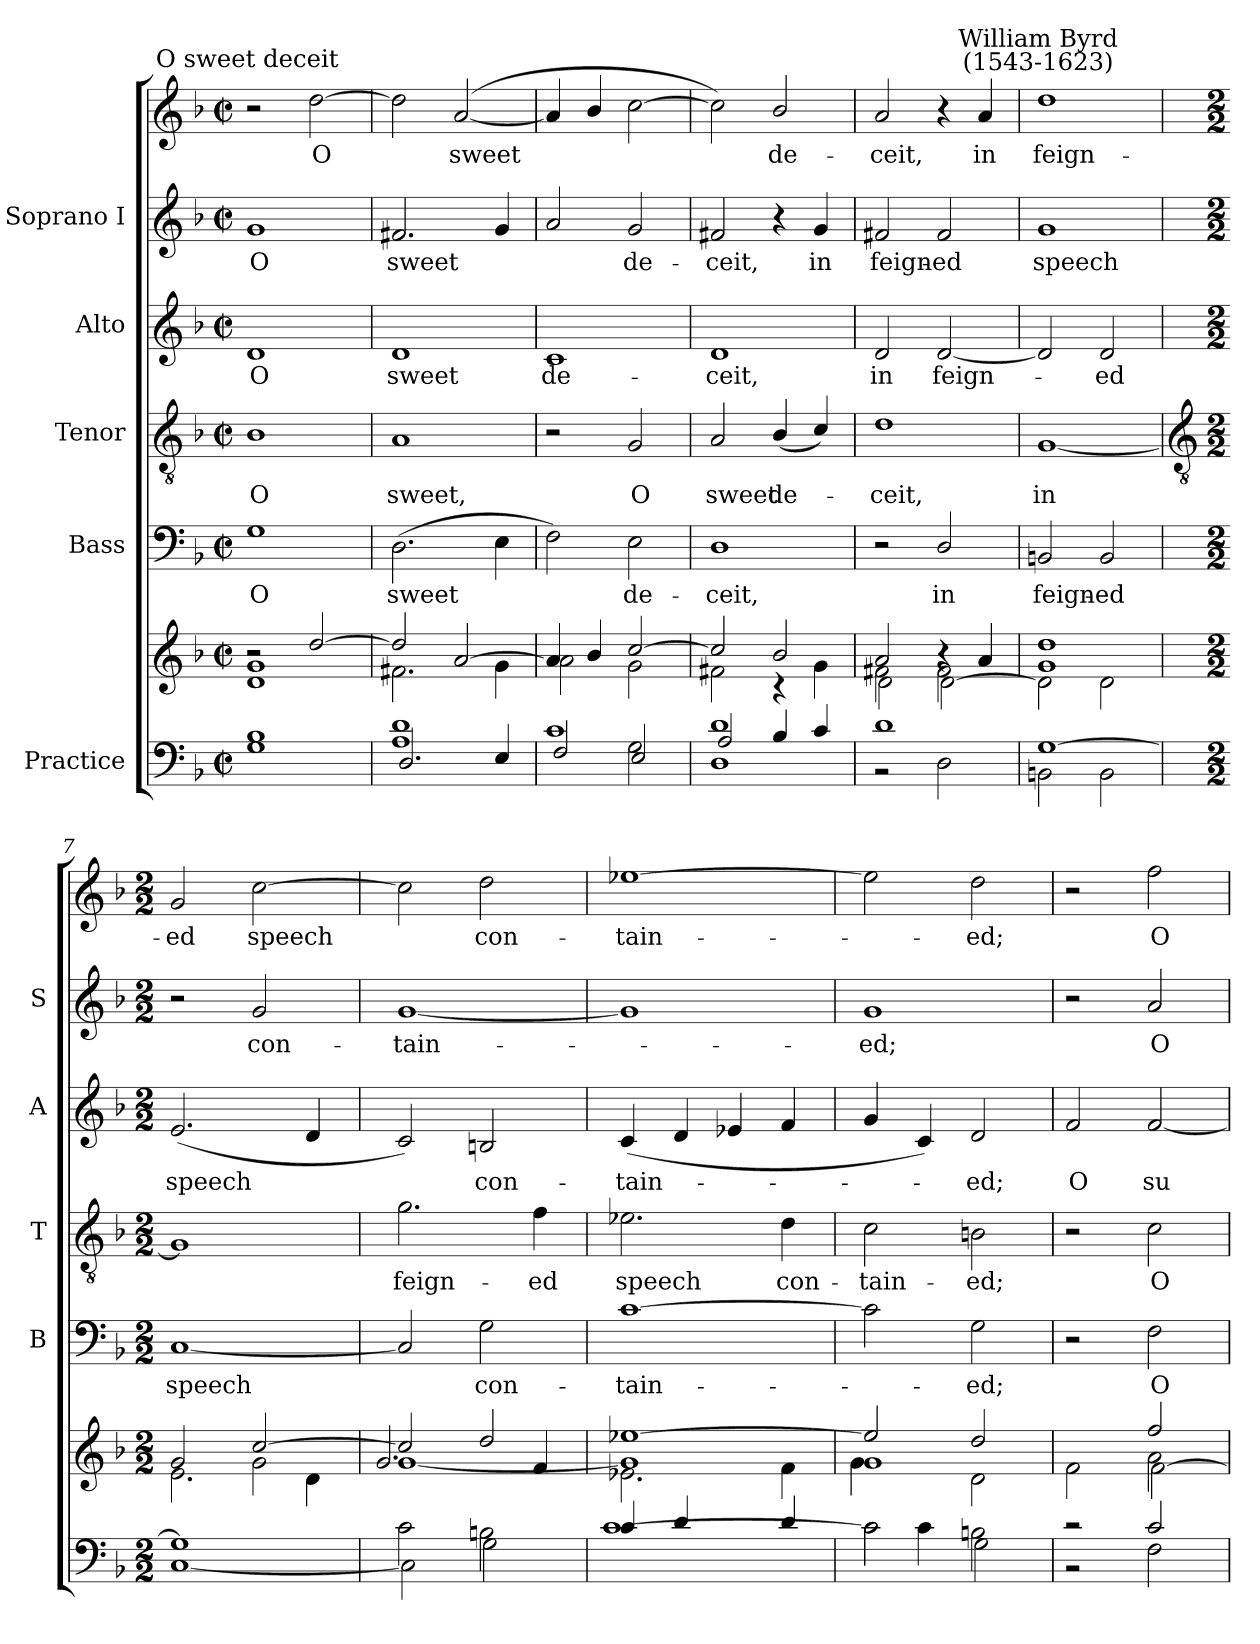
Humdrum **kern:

**kern	**kern	**kern	**text	**kern	**text	**kern	**text	**kern	**text	**kern	**text
*part5	*part5	*part4	*part4	*part3	*part3	*part2	*part2	*part1	*part1	*part1	*part1
*staff7	*staff6	*staff5	*staff5	*staff4	*staff4	*staff3	*staff3	*staff2	*staff2	*staff1	*staff1
*I"Practice	*	*I"Bass	*	*I"Tenor	*	*I"Alto	*	*I"Soprano I	*	*	*
*	*	*I'B	*	*I'T	*	*I'A	*	*I'S	*	*	*
*clefF4	*clefG2	*clefF4	*	*clefGv2	*	*clefG2	*	*clefG2	*	*clefG2	*
*k[b-]	*k[b-]	*k[b-]	*	*k[b-]	*	*k[b-]	*	*k[b-]	*	*k[b-]	*
*F:	*F:	*F:	*	*F:	*	*F:	*	*F:	*	*F:	*
*M2/2	*M2/2	*M2/2	*	*M2/2	*	*M2/2	*	*M2/2	*	*M2/2	*
*met(c|)	*met(c|)	*met(c|)	*	*met(c|)	*	*met(c|)	*	*met(c|)	*	*met(c|)	*
=1	=1	=1	=1	=1	=1	=1	=1	=1	=1	=1	=1
*^	*^	*	*	*	*	*	*	*	*	*	*
*	*	*	*^	*	*	*	*	*	*	*	*	*	*
!	!	!	!	!	!	!	!	!	!	!	!	!	!LO:TX:a:cj:t=O sweet deceit	!
!	!	!	!	!	!	!LO:LY:b	!	!LO:LY:b	!	!LO:LY:b	!	!LO:LY:b	!	!
1B-	1G	2r	1g	1d\	1G	O	1B-	O	1d	O	1g	O	2r	.
!	!	!	!	!	!	!	!	!	!	!	!	!	!	!LO:LY:b
.	.	[2dd/	.	.	.	.	.	.	.	.	.	.	[2dd	O
*	*	*	*v	*v	*	*	*	*	*	*	*	*	*	*
=2	=2	=2	=2	=2	=2	=2	=2	=2	=2	=2	=2	=2	=2
*	*^	*	*	*	*	*	*	*	*	*	*	*	*
!	!	!	!	!	!	!LO:LY:b	!	!LO:LY:b	!	!LO:LY:b	!	!LO:LY:b	!	!
1d\	1A	2.D	2dd/]	2.f#X\	(>2.D	sweet	1A	sweet,	1d	sweet	2.f#X	sweet	2dd]	.
!	!	!	!	!	!	!	!	!	!	!	!	!	!	!LO:LY:b
.	.	.	[2a/	.	.	.	.	.	.	.	.	.	(<[2a	sweet
.	.	4E	.	4g\	4E	.	.	.	.	.	4g	.	.	.
=3	=3	=3	=3	=3	=3	=3	=3	=3	=3	=3	=3	=3	=3	=3
!	!	!	!	!	!	!	!	!	!	!LO:LY:b	!	!	!	!
1c\	2ryy	2F	4a/]	2a\	2F)	.	2r	.	1c	de-	2a	.	4a]	.
.	.	.	4b-/	.	.	.	.	.	.	.	.	.	4b-/	.
!	!	!	!	!	!	!LO:LY:b	!	!LO:LY:b	!	!	!	!LO:LY:b	!	!
.	2G	2E	[2cc/	2g	2E	de-	2G	O	.	.	2g	de-	[2cc	.
=4	=4	=4	=4	=4	=4	=4	=4	=4	=4	=4	=4	=4	=4	=4
!	!	!	!	!	!	!LO:LY:b	!	!LO:LY:b	!	!LO:LY:b	!	!LO:LY:b	!	!
1d\	2A/	1D	2cc/]	2f#X	1D	-ceit,	2A	sweet	1d	-ceit,	2f#X	-ceit,	2cc])	.
!	!	!	!	!	!	!	!	!LO:LY:b	!	!	!	!	!	!LO:LY:b
.	4B-/	.	2b-/	4r	.	.	(<4B-/	de-	.	.	4r	.	2b-/	-de-
!	!	!	!	!	!	!	!	!	!	!	!	!LO:LY:b	!	!
.	4c/	.	.	4g\	.	.	4c/)	.	.	.	4g	in	.	.
*	*v	*v	*	*	*	*	*	*	*	*	*	*	*	*
=5	=5	=5	=5	=5	=5	=5	=5	=5	=5	=5	=5	=5	=5
*	*	*	*^	*	*	*	*	*	*	*	*	*	*
!	!	!	!	!	!	!	!	!LO:LY:b	!	!LO:LY:b	!	!LO:LY:b	!	!LO:LY:b
1d	2r	2a/	2f#X	2d\	2r	.	1d	ceit,	2d	in	2f#X	feign-	2a	ceit,
!	!	!	!	!	!	!LO:LY:b	!	!	!	!LO:LY:b	!	!LO:LY:b	!	!
.	2D\	4r	2f#\	[2d\	2D/	in	.	.	[2d	feign-	2f#	-ed	4r	.
!	!	!	!	!	!	!	!	!	!	!	!	!	!	!LO:LY:b
.	.	4a/	.	.	.	.	.	.	.	.	.	.	4a	in
=6	=6	=6	=6	=6	=6	=6	=6	=6	=6	=6	=6	=6	=6	=6
!	!	!	!	!	!	!	!	!	!	!	!	!	!LO:TX:a:cj:t=William Byrd\n(1543-1623)	!
!	!	!	!	!	!	!LO:LY:b	!	!LO:LY:b	!	!	!	!LO:LY:b	!	!LO:LY:b
[1G	2BBn\	1dd/	1g\	2d\]	2BBn	feign-	[1G	in	2d]	.	1g	-speech	1dd	feign-
!	!	!	!	!	!	!LO:LY:b	!	!	!	!LO:LY:b	!	!	!	!
.	2BB\	.	.	2d\	2BB	-ed	.	.	2d	ed	.	.	.	.
!!LO:LB:g=z
=7	=7	=7	=7	=7	=7	=7	=7	=7	=7	=7	=7	=7	=7	=7
*	*	*	*	*	*	*	*clefGv2	*	*	*	*	*	*	*
*M2/2	*	*M2/2	*	*	*M2/2	*	*M2/2	*	*M2/2	*	*M2/2	*	*M2/2	*
!	!	!	!	!	!	!LO:LY:b	!	!	!	!LO:LY:b	!	!	!	!LO:LY:b
1G]	[1C\	2g	2ryy	2.e\	[1C	speech	1G]	.	(<2.e	speech	2r	.	2g	ed
!	!	!	!	!	!	!	!	!	!	!	!	!LO:LY:b	!	!LO:LY:b
.	.	[2cc/	2g	.	.	.	.	.	.	.	2g	con-	[2cc	speech
.	.	.	.	4d\	.	.	.	.	4d	.	.	.	.	.
=8	=8	=8	=8	=8	=8	=8	=8	=8	=8	=8	=8	=8	=8	=8
!	!	!	!	!	!	!	!	!LO:LY:b	!	!	!	!LO:LY:b	!	!
2c\	2C\]	2cc]	[1g	2.g	2C]	.	2.g	feign-	2c)	.	[1g	-tain-	2cc]	.
!	!	!	!	!	!	!LO:LY:b	!	!	!	!LO:LY:b	!	!	!	!LO:LY:b
2Bn\	2G\	2dd	.	.	2G	con-	.	.	2Bn	con-	.	.	2dd	-con-
!	!	!	!	!	!	!	!	!LO:LY:b	!	!	!	!	!	!
.	.	.	.	4f	.	.	4f	-ed	.	.	.	.	.	.
=9	=9	=9	=9	=9	=9	=9	=9	=9	=9	=9	=9	=9	=9	=9
*	*^	*	*	*^	*	*	*	*	*	*	*	*	*	*
!	!	!	!	!	!	!	!	!LO:LY:b	!	!LO:LY:b	!	!LO:LY:b	!	!	!	!LO:LY:b
4c/	2.ryy	[1c\	[1ee-X	1g]	2ryy	2.e-X\	[1c	-tain-	2.e-X	speech	(<4c	-tain-	1g]	.	[1ee-X	tain-
4d/	.	.	.	.	.	.	.	.	.	.	4d	.	.	.	.	.
2ryy	.	.	.	.	4e-X\yy	.	.	.	.	.	4e-X	.	.	.	.	.
!	!	!	!	!	!	!	!	!	!	!LO:LY:b	!	!	!	!	!	!
.	4d/	.	.	.	4f\	4ryy	.	.	4d	con-	4f	.	.	.	.	.
=10	=10	=10	=10	=10	=10	=10	=10	=10	=10	=10	=10	=10	=10	=10	=10	=10
!	!	!	!	!	!	!	!	!	!	!LO:LY:b	!	!	!	!LO:LY:b	!	!
*	*	*	*	*	*v	*v	*	*	*	*	*	*	*	*	*	*
4ryy	2c	2c\]	2ee-/]	1g	4g\	2c]	.	2c	-tain-	4g	.	1g	ed;	2ee-]	.
4c\	.	.	.	.	4ryy	.	.	.	.	4c)	.	.	.	.	.
!	!	!	!	!	!	!	!LO:LY:b	!	!LO:LY:b	!	!LO:LY:b	!	!	!	!LO:LY:b
2ryy	2Bn	2G\	2dd/	.	2d\	2G	ed;	2Bn	-ed;	2d	ed;	.	.	2dd	ed;
=11	=11	=11	=11	=11	=11	=11	=11	=11	=11	=11	=11	=11	=11	=11	=11
!	!	!	!	!	!	!	!	!	!	!	!LO:LY:b	!	!	!	!
*	*v	*v	*	*	*	*	*	*	*	*	*	*	*	*	*
2r	2r	2ryy	2ryy	2f\	2r	.	2r	.	2f	O	2r	.	2r	.
!	!	!	!	!	!	!LO:LY:b	!	!LO:LY:b	!	!LO:LY:b	!	!LO:LY:b	!	!LO:LY:b
2c	2F\	2ff	2a\	[2f\	2F	O	2c	O	[2f	su-	2a	O	2ff	O
*v	*v	*	*	*	*	*	*	*	*	*	*	*	*	*
*	*v	*v	*v	*	*	*	*	*	*	*	*	*	*
=	=	=	=	=	=	=	=	=	=	=	=
*-	*-	*-	*-	*-	*-	*-	*-	*-	*-	*-	*-
